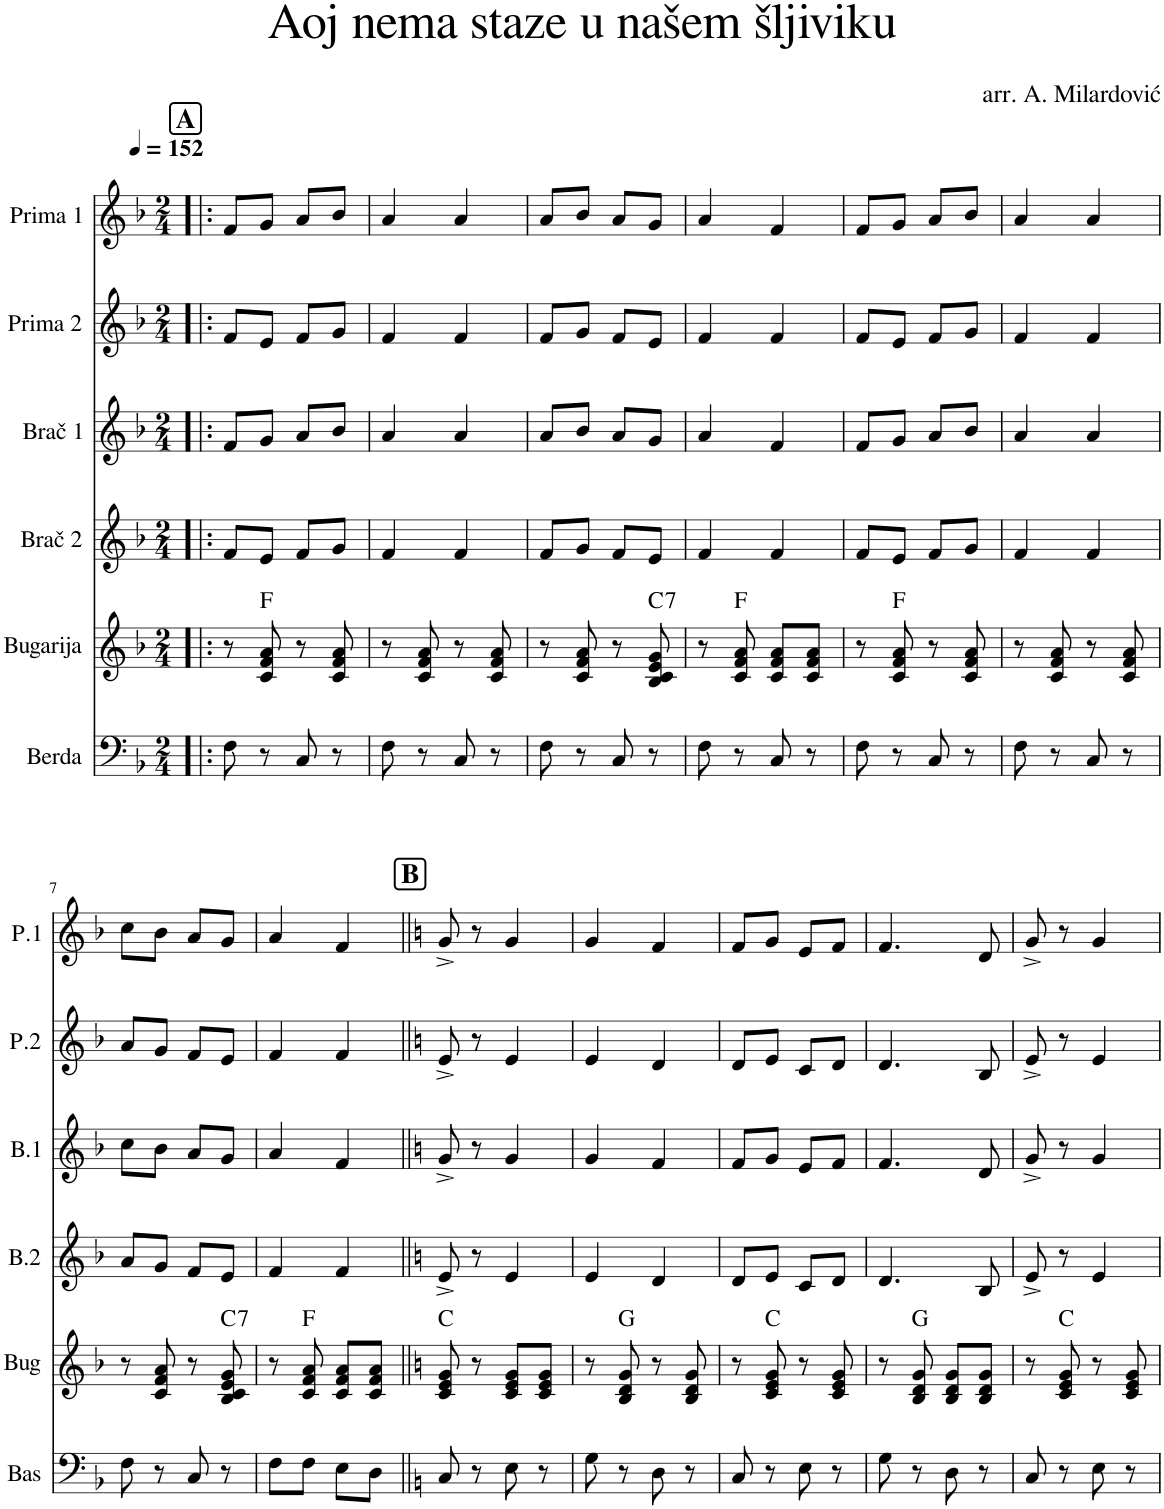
**kern	**kern	**harte	**kern	**kern	**kern	**kern
*part6	*part5	*part5	*part4	*part3	*part2	*part1
*staff6	*staff5	*	*staff4	*staff3	*staff2	*staff1
*I"Berda	*I"Bugarija	*	*I"Brač 2	*I"Brač 1	*I"Prima 2	*I"Prima 1
*	*I'Bug	*	*I'B.2	*I'B.1	*I'P.2	*I'P.1
*clefF4	*clefG2	*	*clefG2	*clefG2	*clefG2	*clefG2
*Trd7c12	*Trd7c12	*	*	*	*Trd-7c-12	*Trd-7c-12
*k[b-]	*k[b-]	*	*k[b-]	*k[b-]	*k[b-]	*k[b-]
*M2/4	*M2/4	*	*M2/4	*M2/4	*M2/4	*M2/4
*MM152	*MM152	*	*MM152	*MM152	*MM152	*MM152
!!LO:REH:place=s1:a:B:cj:fs=14:t=A
=1!|:	=1!|:	=1!|:	=1!|:	=1!|:	=1!|:	=1!|:
8F\	8r	.	8f/L	8f/L	8f/L	8f/L
8r	8c/ 8f/ 8a/	F:maj	8e/J	8g/J	8e/J	8g/J
8C/	8r	.	8f/L	8a/L	8f/L	8a/L
8r	8c/ 8f/ 8a/	.	8g/J	8b-/J	8g/J	8b-/J
=2	=2	=2	=2	=2	=2	=2
8F\	8r	.	4f/	4a/	4f/	4a/
8r	8c/ 8f/ 8a/	.	.	.	.	.
8C/	8r	.	4f/	4a/	4f/	4a/
8r	8c/ 8f/ 8a/	.	.	.	.	.
=3	=3	=3	=3	=3	=3	=3
8F\	8r	.	8f/L	8a/L	8f/L	8a/L
8r	8c/ 8f/ 8a/	.	8g/J	8b-/J	8g/J	8b-/J
8C/	8r	.	8f/L	8a/L	8f/L	8a/L
!	!	!LO:H:kt=7	!	!	!	!
8r	8B-/ 8c/ 8e/ 8g/	C:7	8e/J	8g/J	8e/J	8g/J
=4	=4	=4	=4	=4	=4	=4
8F\	8r	.	4f/	4a/	4f/	4a/
8r	8c/ 8f/ 8a/	F:maj	.	.	.	.
8C/	8c/ 8f/ 8a/L	.	4f/	4f/	4f/	4f/
8r	8c/ 8f/ 8a/J	.	.	.	.	.
=5	=5	=5	=5	=5	=5	=5
8F\	8r	.	8f/L	8f/L	8f/L	8f/L
8r	8c/ 8f/ 8a/	F:maj	8e/J	8g/J	8e/J	8g/J
8C/	8r	.	8f/L	8a/L	8f/L	8a/L
8r	8c/ 8f/ 8a/	.	8g/J	8b-/J	8g/J	8b-/J
=6	=6	=6	=6	=6	=6	=6
8F\	8r	.	4f/	4a/	4f/	4a/
8r	8c/ 8f/ 8a/	.	.	.	.	.
8C/	8r	.	4f/	4a/	4f/	4a/
8r	8c/ 8f/ 8a/	.	.	.	.	.
!!LO:LB:g=z
=7	=7	=7	=7	=7	=7	=7
8F\	8r	.	8a/L	8cc\L	8a/L	8cc\L
8r	8c/ 8f/ 8a/	.	8g/J	8b-\J	8g/J	8b-\J
8C/	8r	.	8f/L	8a/L	8f/L	8a/L
!	!	!LO:H:kt=7	!	!	!	!
8r	8B-/ 8c/ 8e/ 8g/	C:7	8e/J	8g/J	8e/J	8g/J
=8	=8	=8	=8	=8	=8	=8
8F\L	8r	.	4f/	4a/	4f/	4a/
8F\J	8c/ 8f/ 8a/	F:maj	.	.	.	.
8E\L	8c/ 8f/ 8a/L	.	4f/	4f/	4f/	4f/
8D\J	8c/ 8f/ 8a/J	.	.	.	.	.
!!LO:REH:place=s1:a:B:cj:fs=14:t=B
=9||	=9||	=9||	=9||	=9||	=9||	=9||
*k[]	*k[]	*	*k[]	*k[]	*k[]	*k[]
8C/	8c/ 8e/ 8g/	C:maj	8e^/	8g^/	8e^/	8g^/
8r	8r	.	8r	8r	8r	8r
8E\	8c/ 8e/ 8g/L	.	4e/	4g/	4e/	4g/
8r	8c/ 8e/ 8g/J	.	.	.	.	.
=10	=10	=10	=10	=10	=10	=10
8G\	8r	.	4e/	4g/	4e/	4g/
8r	8B/ 8d/ 8g/	G:maj	.	.	.	.
8D\	8r	.	4d/	4f/	4d/	4f/
8r	8B/ 8d/ 8g/	.	.	.	.	.
=11	=11	=11	=11	=11	=11	=11
8C/	8r	.	8d/L	8f/L	8d/L	8f/L
8r	8c/ 8e/ 8g/	C:maj	8e/J	8g/J	8e/J	8g/J
8E\	8r	.	8c/L	8e/L	8c/L	8e/L
8r	8c/ 8e/ 8g/	.	8d/J	8f/J	8d/J	8f/J
=12	=12	=12	=12	=12	=12	=12
8G\	8r	.	4.d/	4.f/	4.d/	4.f/
8r	8B/ 8d/ 8g/	G:maj	.	.	.	.
8D\	8B/ 8d/ 8g/L	.	.	.	.	.
8r	8B/ 8d/ 8g/J	.	8B/	8d/	8B/	8d/
=13	=13	=13	=13	=13	=13	=13
8C/	8r	.	8e^/	8g^/	8e^/	8g^/
8r	8c/ 8e/ 8g/	C:maj	8r	8r	8r	8r
8E\	8r	.	4e/	4g/	4e/	4g/
8r	8c/ 8e/ 8g/	.	.	.	.	.
=	=	=	=	=	=	=
*-	*-	*-	*-	*-	*-	*-
